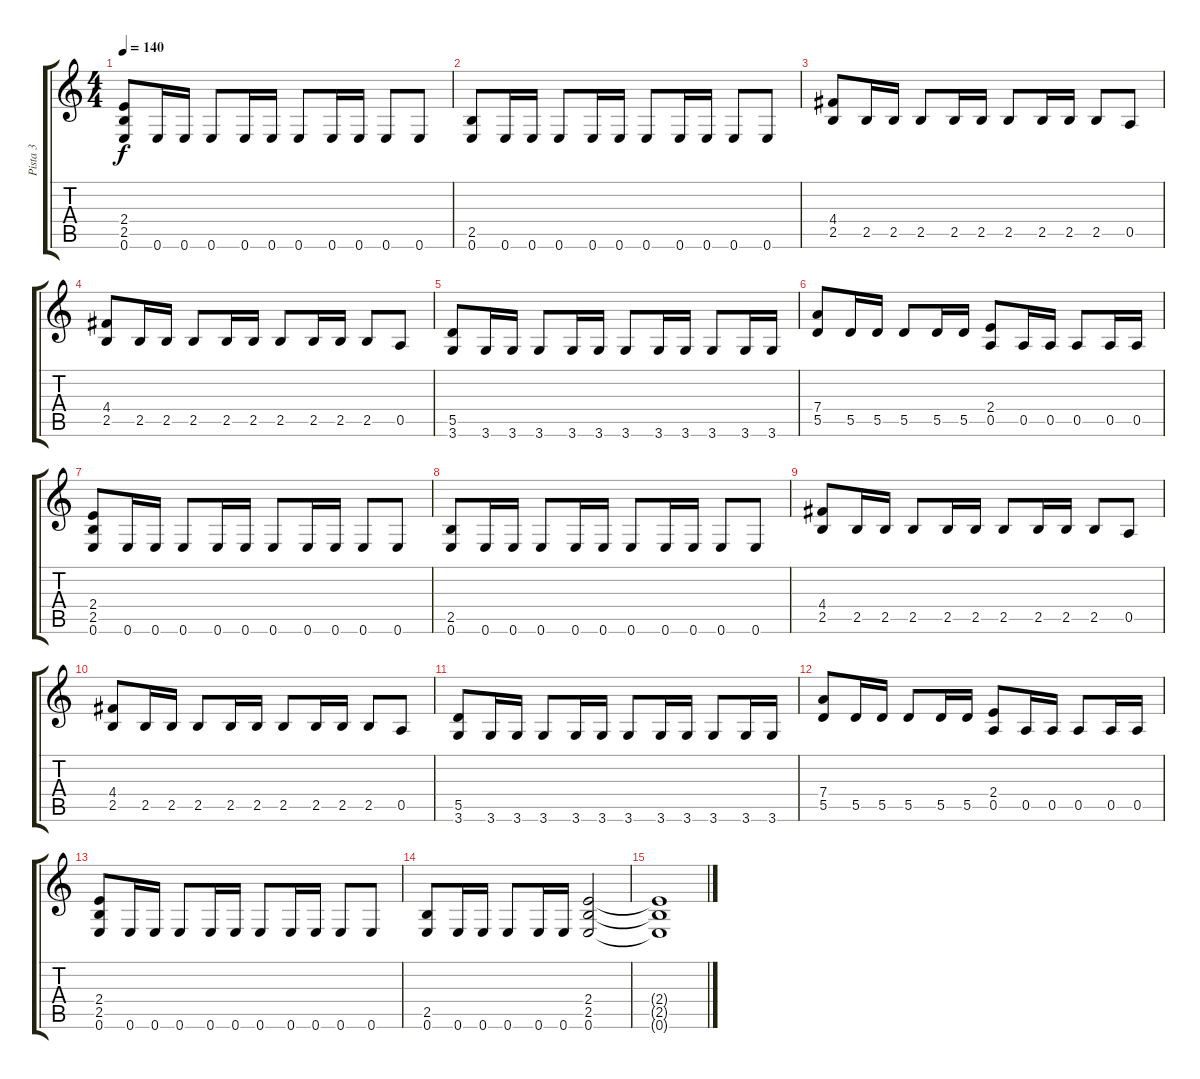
\track ("Pista 3" "Pista 3") {instrument distortionguitar}
\staff {score tabs}
\tuning (E4 B3 G3 D3 A2 E2) {hide}
\ts (4 4)
\tempo 140
\clef g2
\ks c
(2.4 2.5 0.6).8{dy f} 0.6.16 0.6.16 0.6.8 0.6.16 0.6.16 0.6.8 0.6.16 0.6.16 0.6.8 0.6.8 |
(2.5 0.6).8 0.6.16 0.6.16 0.6.8 0.6.16 0.6.16 0.6.8 0.6.16 0.6.16 0.6.8 0.6.8 |
(4.4 2.5).8 2.5.16 2.5.16 2.5.8 2.5.16 2.5.16 2.5.8 2.5.16 2.5.16 2.5.8 0.5.8 |
(4.4 2.5).8 2.5.16 2.5.16 2.5.8 2.5.16 2.5.16 2.5.8 2.5.16 2.5.16 2.5.8 0.5.8 |
(5.5 3.6).8 3.6.16 3.6.16 3.6.8 3.6.16 3.6.16 3.6.8 3.6.16 3.6.16 3.6.8 3.6.16 3.6.16 |
(7.4 5.5).8 5.5.16 5.5.16 5.5.8 5.5.16 5.5.16 (2.4 0.5).8 0.5.16 0.5.16 0.5.8 0.5.16 0.5.16 |
(2.4 2.5 0.6).8 0.6.16 0.6.16 0.6.8 0.6.16 0.6.16 0.6.8 0.6.16 0.6.16 0.6.8 0.6.8 |
(2.5 0.6).8 0.6.16 0.6.16 0.6.8 0.6.16 0.6.16 0.6.8 0.6.16 0.6.16 0.6.8 0.6.8 |
(4.4 2.5).8 2.5.16 2.5.16 2.5.8 2.5.16 2.5.16 2.5.8 2.5.16 2.5.16 2.5.8 0.5.8 |
(4.4 2.5).8 2.5.16 2.5.16 2.5.8 2.5.16 2.5.16 2.5.8 2.5.16 2.5.16 2.5.8 0.5.8 |
(5.5 3.6).8 3.6.16 3.6.16 3.6.8 3.6.16 3.6.16 3.6.8 3.6.16 3.6.16 3.6.8 3.6.16 3.6.16 |
(7.4 5.5).8 5.5.16 5.5.16 5.5.8 5.5.16 5.5.16 (2.4 0.5).8 0.5.16 0.5.16 0.5.8 0.5.16 0.5.16 |
(2.4 2.5 0.6).8 0.6.16 0.6.16 0.6.8 0.6.16 0.6.16 0.6.8 0.6.16 0.6.16 0.6.8 0.6.8 |
(2.5 0.6).8 0.6.16 0.6.16 0.6.8 0.6.16 0.6.16 (2.4 2.5 0.6).2 |
(2.4{t} 2.5{t} 0.6{t}).1
